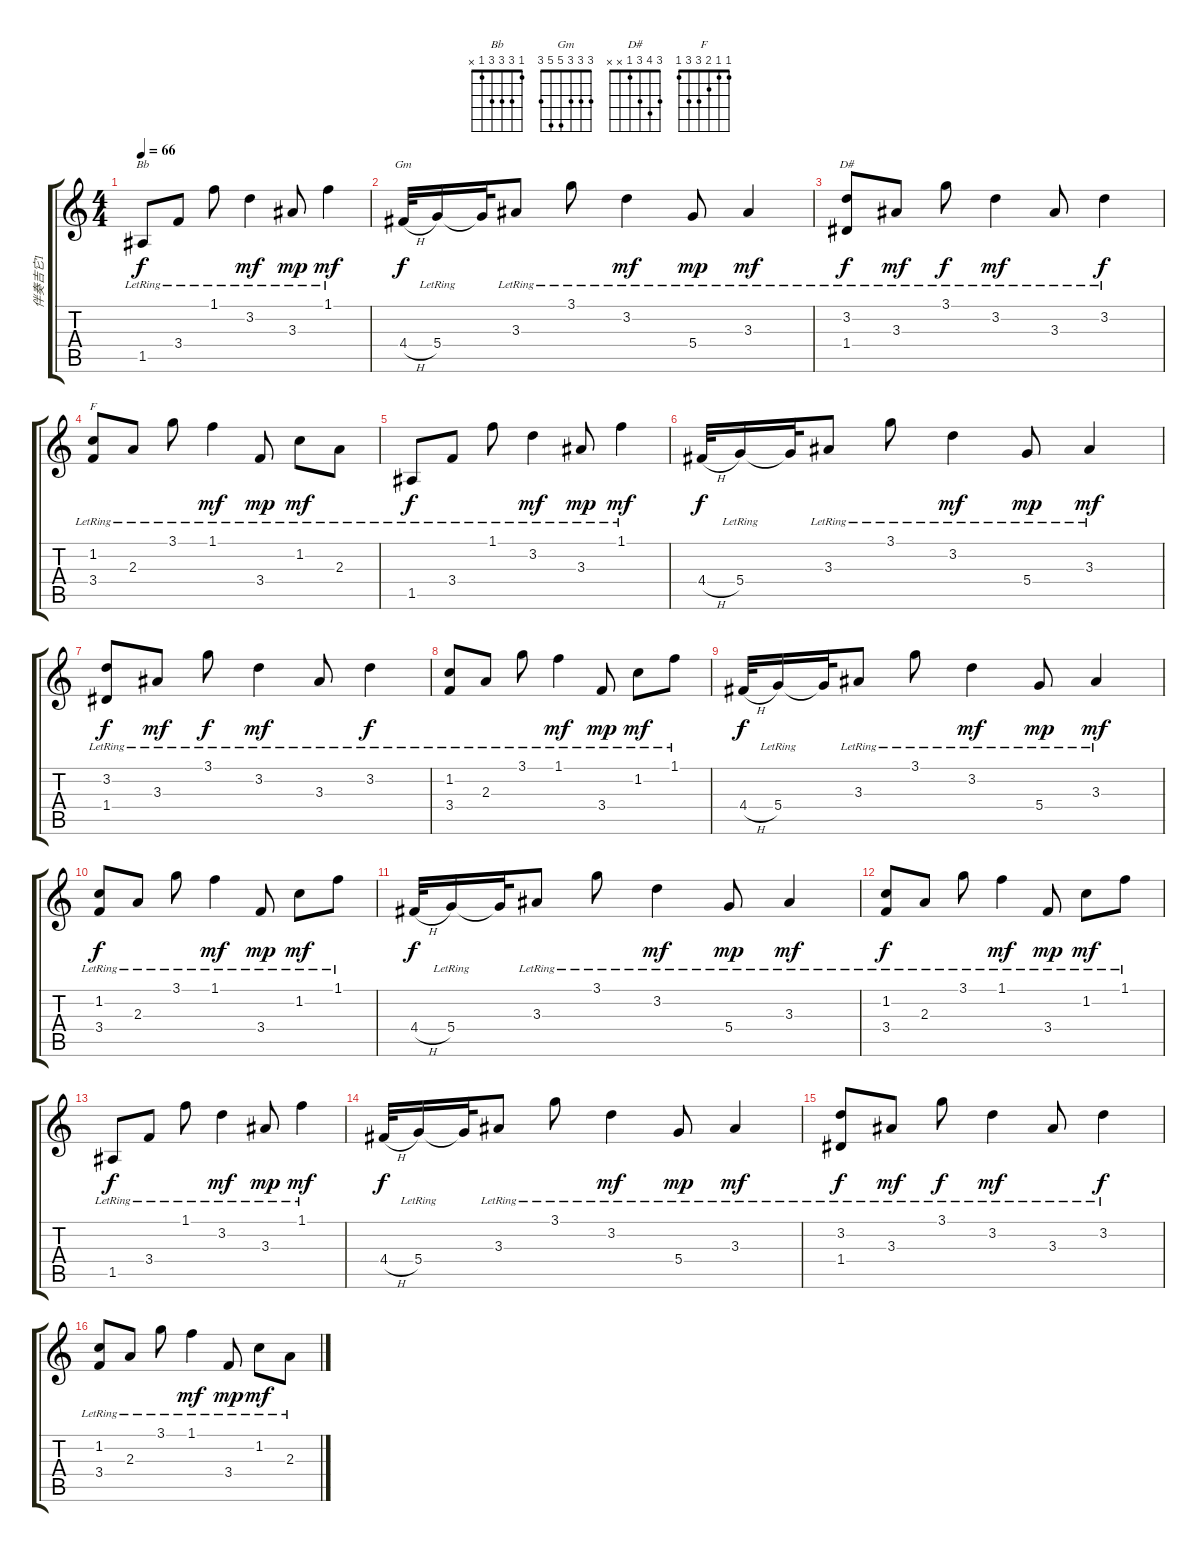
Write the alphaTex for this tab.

\track ("伴奏吉它1" "伴奏吉它1") {instrument acousticguitarsteel}
\staff {score tabs}
\tuning (E4 B3 G3 D3 A2 E2) {hide}
\chord ("Bb" 1 3 3 3 1 x)
\chord ("Gm" 3 3 3 5 5 3)
\chord ("D#" 3 4 3 1 x x)
\chord ("F" 1 1 2 3 3 1)
\ts (4 4)
\tempo 66
\clef g2
\ks c
1.5{lr}.8{ch "Bb" dy f} 3.4{lr}.8 1.1{lr}.8 3.2{lr}.4{dy mf} 3.3{lr}.8{dy mp} 1.1{lr}.4{dy mf} |
4.4{h}.32{ch "Gm" dy f} 5.4{lr}.16 5.4{t}.32 3.3{lr}.8 3.1{lr}.8 3.2{lr}.4{dy mf} 5.4{lr}.8{dy mp} 3.3{lr}.4{dy mf} |
(3.2{lr} 1.4{lr}).8{ch "D#" dy f} 3.3{lr}.8{dy mf} 3.1{lr}.8{dy f} 3.2{lr}.4{dy mf} 3.3{lr}.8 3.2{lr}.4{dy f} |
(1.2{lr} 3.4{lr}).8{ch "F"} 2.3{lr}.8 3.1{lr}.8 1.1{lr}.4{dy mf} 3.4{lr}.8{dy mp} 1.2{lr}.8{dy mf} 2.3{lr}.8 |
1.5{lr}.8{dy f} 3.4{lr}.8 1.1{lr}.8 3.2{lr}.4{dy mf} 3.3{lr}.8{dy mp} 1.1{lr}.4{dy mf} |
4.4{h}.32{dy f} 5.4{lr}.16 5.4{t}.32 3.3{lr}.8 3.1{lr}.8 3.2{lr}.4{dy mf} 5.4{lr}.8{dy mp} 3.3{lr}.4{dy mf} |
(3.2{lr} 1.4{lr}).8{dy f} 3.3{lr}.8{dy mf} 3.1{lr}.8{dy f} 3.2{lr}.4{dy mf} 3.3{lr}.8 3.2{lr}.4{dy f} |
(1.2{lr} 3.4{lr}).8 2.3{lr}.8 3.1{lr}.8 1.1{lr}.4{dy mf} 3.4{lr}.8{dy mp} 1.2{lr}.8{dy mf} 1.1{lr}.8 |
4.4{h}.32{dy f} 5.4{lr}.16 5.4{t}.32 3.3{lr}.8 3.1{lr}.8 3.2{lr}.4{dy mf} 5.4{lr}.8{dy mp} 3.3{lr}.4{dy mf} |
(1.2{lr} 3.4{lr}).8{dy f} 2.3{lr}.8 3.1{lr}.8 1.1{lr}.4{dy mf} 3.4{lr}.8{dy mp} 1.2{lr}.8{dy mf} 1.1{lr}.8 |
4.4{h}.32{dy f} 5.4{lr}.16 5.4{t}.32 3.3{lr}.8 3.1{lr}.8 3.2{lr}.4{dy mf} 5.4{lr}.8{dy mp} 3.3{lr}.4{dy mf} |
(1.2{lr} 3.4{lr}).8{dy f} 2.3{lr}.8 3.1{lr}.8 1.1{lr}.4{dy mf} 3.4{lr}.8{dy mp} 1.2{lr}.8{dy mf} 1.1{lr}.8 |
1.5{lr}.8{dy f} 3.4{lr}.8 1.1{lr}.8 3.2{lr}.4{dy mf} 3.3{lr}.8{dy mp} 1.1{lr}.4{dy mf} |
4.4{h}.32{dy f} 5.4{lr}.16 5.4{t}.32 3.3{lr}.8 3.1{lr}.8 3.2{lr}.4{dy mf} 5.4{lr}.8{dy mp} 3.3{lr}.4{dy mf} |
(3.2{lr} 1.4{lr}).8{dy f} 3.3{lr}.8{dy mf} 3.1{lr}.8{dy f} 3.2{lr}.4{dy mf} 3.3{lr}.8 3.2{lr}.4{dy f} |
(1.2{lr} 3.4{lr}).8 2.3{lr}.8 3.1{lr}.8 1.1{lr}.4{dy mf} 3.4{lr}.8{dy mp} 1.2{lr}.8{dy mf} 2.3{lr}.8
